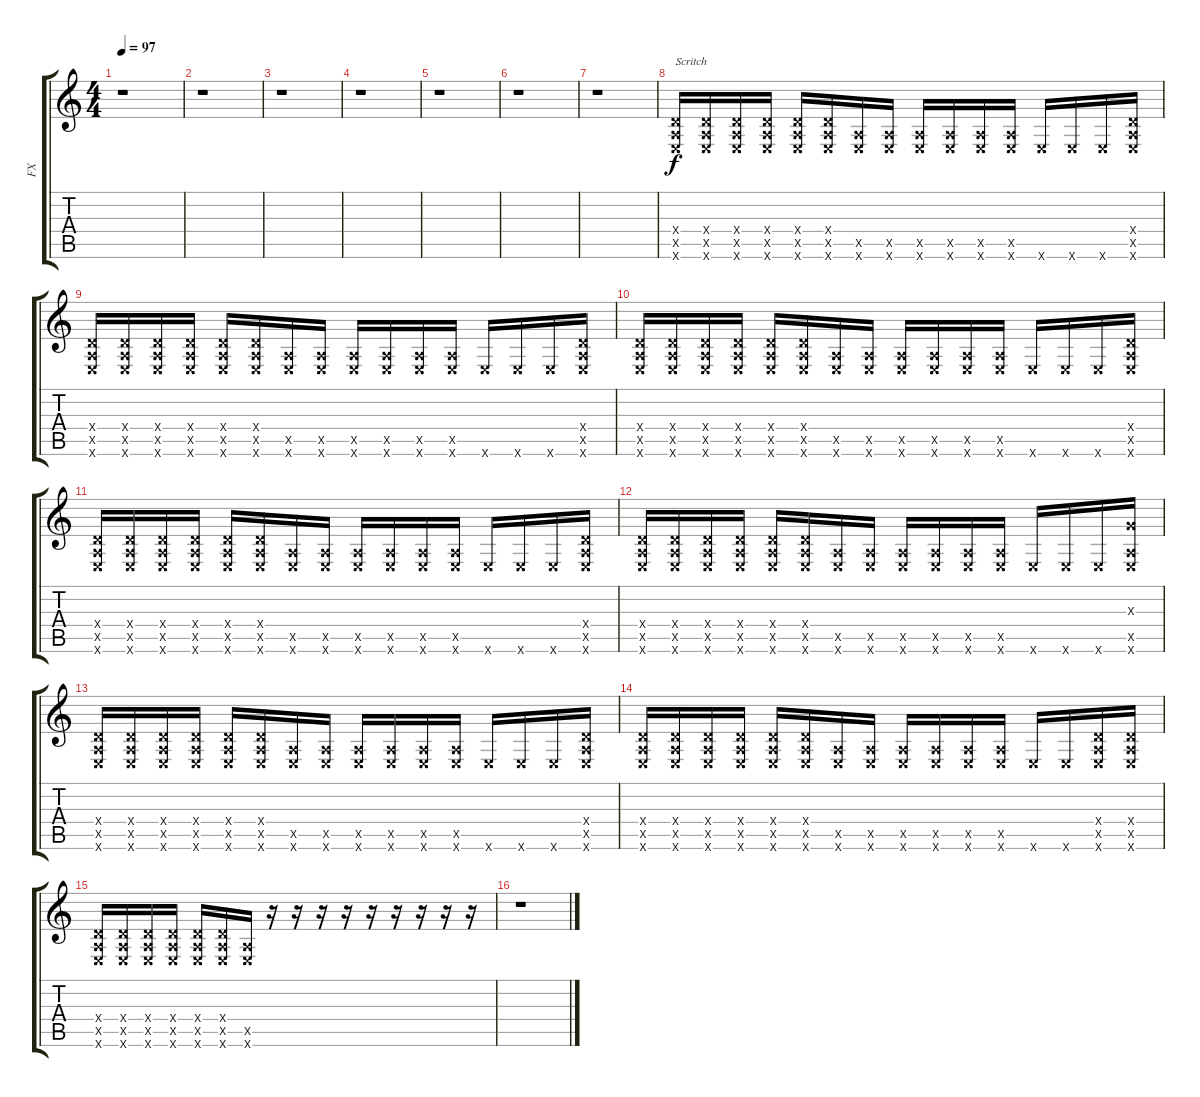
\track ("FX" "FX") {instrument synthbass1}
\staff {score tabs}
\tuning (E4 B3 G3 D3 A2 E2) {hide}
\ts (4 4)
\tempo 97
\clef g2
\ks c
r.1{dy f} |
r.1 |
r.1 |
r.1 |
r.1 |
r.1 |
r.1 |
(0.4{x} 0.5{x} 0.6{x}).16{txt "Scritch" volume 9} (0.4{x} 0.5{x} 0.6{x}).16 (0.4{x} 0.5{x} 0.6{x}).16 (0.4{x} 0.5{x} 0.6{x}).16 (0.4{x} 0.5{x} 0.6{x}).16 (0.4{x} 0.5{x} 0.6{x}).16 (0.5{x} 0.6{x}).16 (0.5{x} 0.6{x}).16 (0.5{x} 0.6{x}).16 (0.5{x} 0.6{x}).16 (0.5{x} 0.6{x}).16 (0.5{x} 0.6{x}).16 0.6{x}.16 0.6{x}.16 0.6{x}.16 (0.4{x} 0.5{x} 0.6{x}).16 |
(0.4{x} 0.5{x} 0.6{x}).16 (0.4{x} 0.5{x} 0.6{x}).16 (0.4{x} 0.5{x} 0.6{x}).16 (0.4{x} 0.5{x} 0.6{x}).16 (0.4{x} 0.5{x} 0.6{x}).16 (0.4{x} 0.5{x} 0.6{x}).16 (0.5{x} 0.6{x}).16 (0.5{x} 0.6{x}).16 (0.5{x} 0.6{x}).16 (0.5{x} 0.6{x}).16 (0.5{x} 0.6{x}).16 (0.5{x} 0.6{x}).16 0.6{x}.16 0.6{x}.16 0.6{x}.16 (0.4{x} 0.5{x} 0.6{x}).16 |
(0.4{x} 0.5{x} 0.6{x}).16 (0.4{x} 0.5{x} 0.6{x}).16 (0.4{x} 0.5{x} 0.6{x}).16 (0.4{x} 0.5{x} 0.6{x}).16 (0.4{x} 0.5{x} 0.6{x}).16 (0.4{x} 0.5{x} 0.6{x}).16 (0.5{x} 0.6{x}).16 (0.5{x} 0.6{x}).16 (0.5{x} 0.6{x}).16 (0.5{x} 0.6{x}).16 (0.5{x} 0.6{x}).16 (0.5{x} 0.6{x}).16 0.6{x}.16 0.6{x}.16 0.6{x}.16 (0.4{x} 0.5{x} 0.6{x}).16 |
(0.4{x} 0.5{x} 0.6{x}).16 (0.4{x} 0.5{x} 0.6{x}).16 (0.4{x} 0.5{x} 0.6{x}).16 (0.4{x} 0.5{x} 0.6{x}).16 (0.4{x} 0.5{x} 0.6{x}).16 (0.4{x} 0.5{x} 0.6{x}).16 (0.5{x} 0.6{x}).16 (0.5{x} 0.6{x}).16 (0.5{x} 0.6{x}).16 (0.5{x} 0.6{x}).16 (0.5{x} 0.6{x}).16 (0.5{x} 0.6{x}).16 0.6{x}.16 0.6{x}.16 0.6{x}.16 (0.4{x} 0.5{x} 0.6{x}).16 |
(0.4{x} 0.5{x} 0.6{x}).16 (0.4{x} 0.5{x} 0.6{x}).16 (0.4{x} 0.5{x} 0.6{x}).16 (0.4{x} 0.5{x} 0.6{x}).16 (0.4{x} 0.5{x} 0.6{x}).16 (0.4{x} 0.5{x} 0.6{x}).16 (0.5{x} 0.6{x}).16 (0.5{x} 0.6{x}).16 (0.5{x} 0.6{x}).16 (0.5{x} 0.6{x}).16 (0.5{x} 0.6{x}).16 (0.5{x} 0.6{x}).16 0.6{x}.16 0.6{x}.16 0.6{x}.16 (0.3{x} 0.5{x} 0.6{x}).16 |
(0.4{x} 0.5{x} 0.6{x}).16 (0.4{x} 0.5{x} 0.6{x}).16 (0.4{x} 0.5{x} 0.6{x}).16 (0.4{x} 0.5{x} 0.6{x}).16 (0.4{x} 0.5{x} 0.6{x}).16 (0.4{x} 0.5{x} 0.6{x}).16 (0.5{x} 0.6{x}).16 (0.5{x} 0.6{x}).16 (0.5{x} 0.6{x}).16 (0.5{x} 0.6{x}).16 (0.5{x} 0.6{x}).16 (0.5{x} 0.6{x}).16 0.6{x}.16 0.6{x}.16 0.6{x}.16 (0.4{x} 0.5{x} 0.6{x}).16 |
(0.4{x} 0.5{x} 0.6{x}).16 (0.4{x} 0.5{x} 0.6{x}).16 (0.4{x} 0.5{x} 0.6{x}).16 (0.4{x} 0.5{x} 0.6{x}).16 (0.4{x} 0.5{x} 0.6{x}).16 (0.4{x} 0.5{x} 0.6{x}).16 (0.5{x} 0.6{x}).16 (0.5{x} 0.6{x}).16 (0.5{x} 0.6{x}).16 (0.5{x} 0.6{x}).16 (0.5{x} 0.6{x}).16 (0.5{x} 0.6{x}).16 0.6{x}.16 0.6{x}.16 (0.4{x} 0.5{x} 0.6{x}).16 (0.4{x} 0.5{x} 0.6{x}).16 |
(0.4{x} 0.5{x} 0.6{x}).16 (0.4{x} 0.5{x} 0.6{x}).16 (0.4{x} 0.5{x} 0.6{x}).16 (0.4{x} 0.5{x} 0.6{x}).16 (0.4{x} 0.5{x} 0.6{x}).16 (0.4{x} 0.5{x} 0.6{x}).16 (0.5{x} 0.6{x}).16 r.16 r.16 r.16 r.16 r.16 r.16 r.16 r.16 r.16 |
r.1
